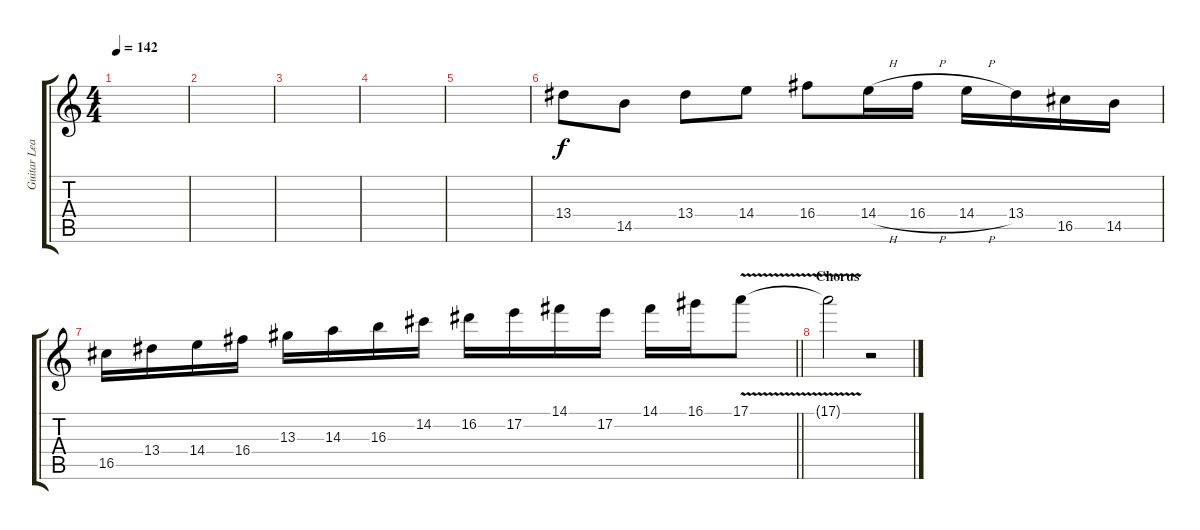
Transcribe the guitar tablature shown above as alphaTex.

\track ("Guitar Lead" "Guitar Lea") {instrument overdrivenguitar}
\staff {score tabs}
\tuning (E4 B3 G3 D3 A2 E2) {hide}
\ts (4 4)
\tempo 142
\clef g2
\ks c
|
|
|
|
|
13.4.8 14.5.8 13.4.8 14.4.8 16.4.8 14.4{h}.16 16.4{h}.16 14.4{h}.16 13.4.16 16.5.16 14.5.16 |
\barLineRight lightlight
16.5.16 13.4.16 14.4.16 16.4.16 13.3.16 14.3.16 16.3.16 14.2.16 16.2.16 17.2.16 14.1.16 17.2.16 14.1.16 16.1.16 17.1{v}.8 |
\section ("" "Chorus")
17.1{t}.2 r.2
